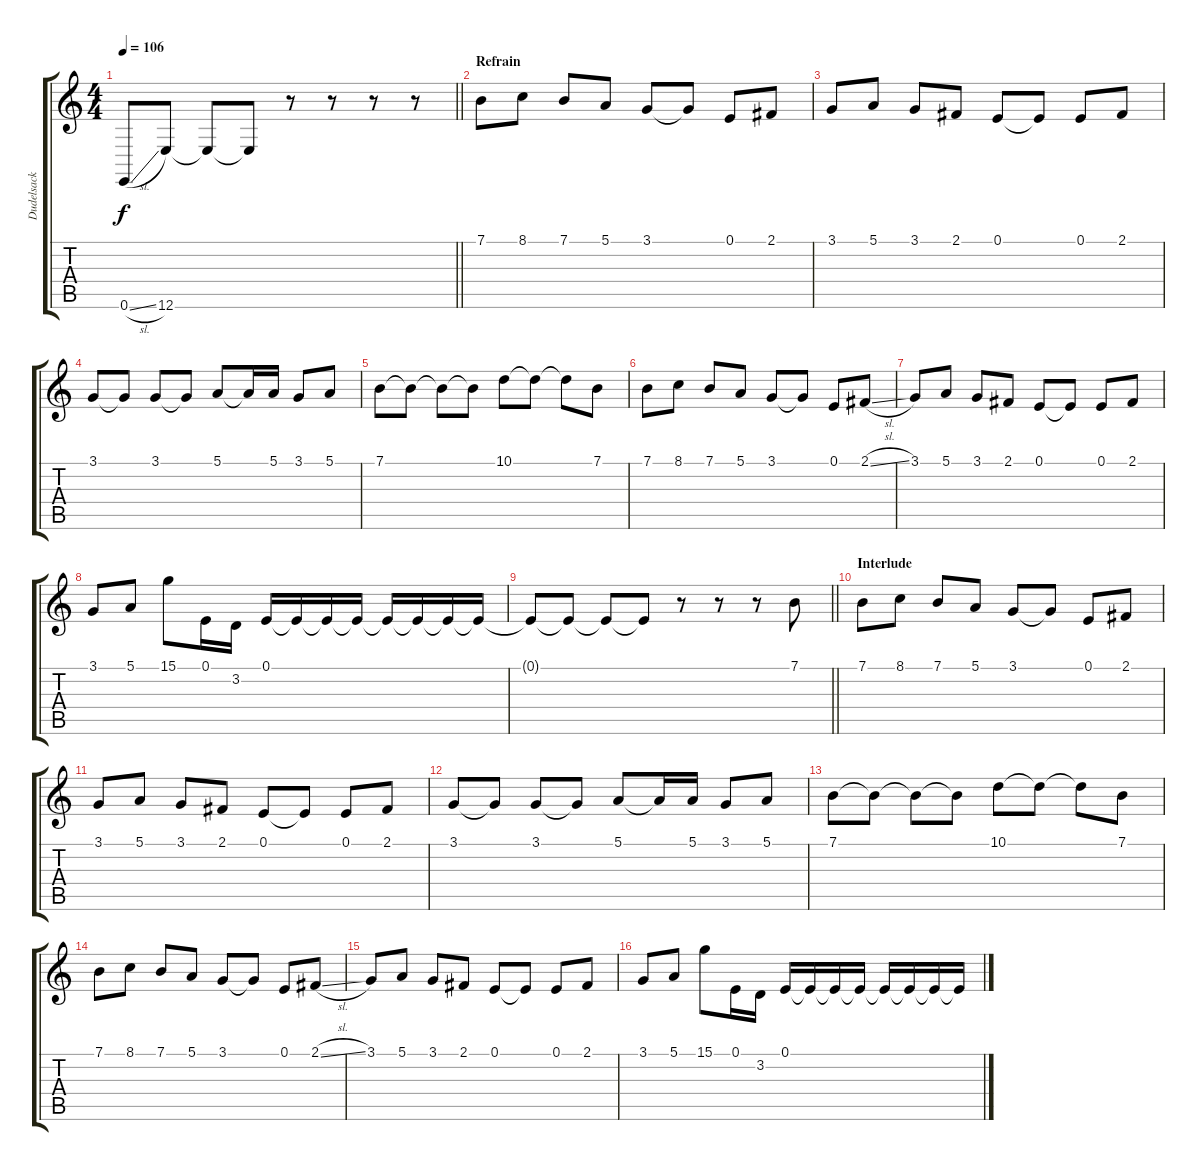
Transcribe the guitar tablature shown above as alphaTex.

\track ("Dudelsack II" "Dudelsack ") {instrument bagpipe}
\staff {score tabs}
\tuning (E4 B3 G3 D3 A2 E2) {hide}
\ts (4 4)
\tempo 106
\clef g2
\barLineRight lightlight
\ks c
0.6{sl}.8{dy f} 12.6.8 12.6{t}.8 12.6{t}.8 r.8 r.8 r.8 r.8 |
\section ("" "Refrain")
7.1.8 8.1.8 7.1.8 5.1.8 3.1.8 3.1{t}.8 0.1.8 2.1.8 |
3.1.8 5.1.8 3.1.8 2.1.8 0.1.8 0.1{t}.8 0.1.8 2.1.8 |
3.1.8 3.1{t}.8 3.1.8 3.1{t}.8 5.1.8 5.1{t}.16 5.1.16 3.1.8 5.1.8 |
7.1.8 7.1{t}.8 7.1{t}.8 7.1{t}.8 10.1.8 10.1{t}.8 10.1{t}.8 7.1.8 |
7.1.8 8.1.8 7.1.8 5.1.8 3.1.8 3.1{t}.8 0.1.8 2.1{sl}.8 |
3.1.8 5.1.8 3.1.8 2.1.8 0.1.8 0.1{t}.8 0.1.8 2.1.8 |
3.1.8 5.1.8 15.1.8 0.1.16 3.2.16 0.1.16 0.1{t}.16 0.1{t}.16 0.1{t}.16 0.1{t}.16 0.1{t}.16 0.1{t}.16 0.1{t}.16 |
\barLineRight lightlight
0.1{t}.8 0.1{t}.8 0.1{t}.8 0.1{t}.8 r.8 r.8 r.8 7.1.8 |
\section ("" "Interlude")
7.1.8 8.1.8 7.1.8 5.1.8 3.1.8 3.1{t}.8 0.1.8 2.1.8 |
3.1.8 5.1.8 3.1.8 2.1.8 0.1.8 0.1{t}.8 0.1.8 2.1.8 |
3.1.8 3.1{t}.8 3.1.8 3.1{t}.8 5.1.8 5.1{t}.16 5.1.16 3.1.8 5.1.8 |
7.1.8 7.1{t}.8 7.1{t}.8 7.1{t}.8 10.1.8 10.1{t}.8 10.1{t}.8 7.1.8 |
7.1.8 8.1.8 7.1.8 5.1.8 3.1.8 3.1{t}.8 0.1.8 2.1{sl}.8 |
3.1.8 5.1.8 3.1.8 2.1.8 0.1.8 0.1{t}.8 0.1.8 2.1.8 |
3.1.8 5.1.8 15.1.8 0.1.16 3.2.16 0.1.16 0.1{t}.16 0.1{t}.16 0.1{t}.16 0.1{t}.16 0.1{t}.16 0.1{t}.16 0.1{t}.16
